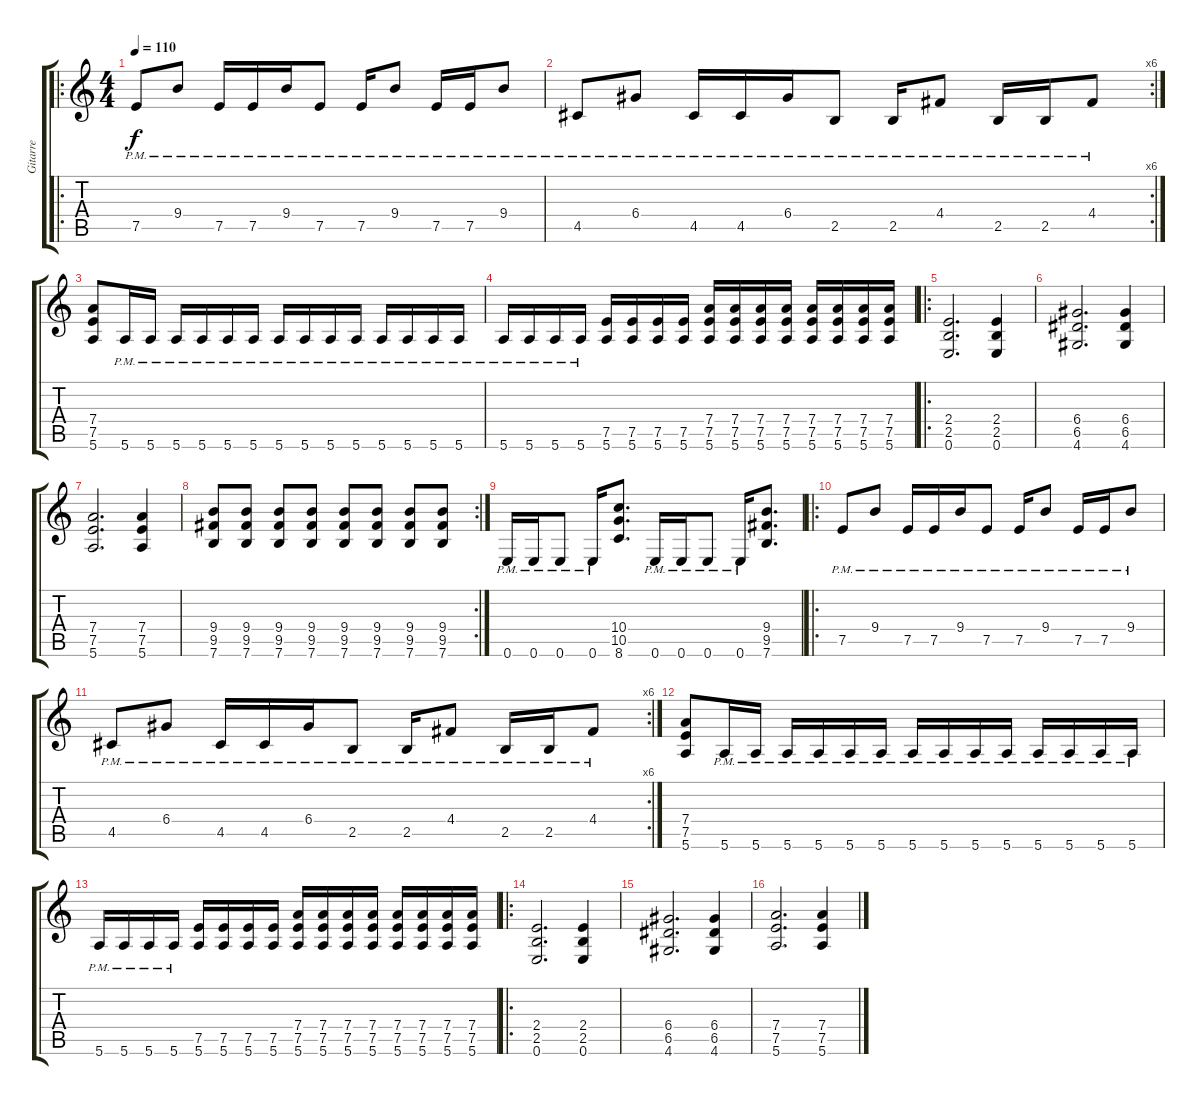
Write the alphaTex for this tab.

\track ("Gitarre" "Gitarre") {instrument distortionguitar}
\staff {score tabs}
\tuning (E4 B3 G3 D3 A2 E2) {hide}
\ro
\ts (4 4)
\tempo 110
\clef g2
\ks c
7.5{pm}.8{dy f instrument distortionguitar} 9.4{pm}.8 7.5{pm}.16 7.5{pm}.16 9.4{pm}.16 7.5{pm}.8 7.5{pm}.16 9.4{pm}.8 7.5{pm}.16 7.5{pm}.16 9.4{pm}.8 |
\rc 6
4.5{pm}.8 6.4{pm}.8 4.5{pm}.16 4.5{pm}.16 6.4{pm}.16 2.5{pm}.8 2.5{pm}.16 4.4{pm}.8 2.5{pm}.16 2.5{pm}.16 4.4{pm}.8 |
(7.4 7.5 5.6).8 5.6{pm}.16 5.6{pm}.16 5.6{pm}.16 5.6{pm}.16 5.6{pm}.16 5.6{pm}.16 5.6{pm}.16 5.6{pm}.16 5.6{pm}.16 5.6{pm}.16 5.6{pm}.16 5.6{pm}.16 5.6{pm}.16 5.6{pm}.16 |
5.6{pm}.16 5.6{pm}.16 5.6{pm}.16 5.6{pm}.16 (7.5 5.6).16 (7.5 5.6).16 (7.5 5.6).16 (7.5 5.6).16 (7.4 7.5 5.6).16 (7.4 7.5 5.6).16 (7.4 7.5 5.6).16 (7.4 7.5 5.6).16 (7.4 7.5 5.6).16 (7.4 7.5 5.6).16 (7.4 7.5 5.6).16 (7.4 7.5 5.6).16 |
\ro
(2.4 2.5 0.6).2{d} (2.4 2.5 0.6).4 |
(6.4 6.5 4.6).2{d} (6.4 6.5 4.6).4 |
(7.4 7.5 5.6).2{d} (7.4 7.5 5.6).4 |
\rc 2
(9.4 9.5 7.6).8 (9.4 9.5 7.6).8 (9.4 9.5 7.6).8 (9.4 9.5 7.6).8 (9.4 9.5 7.6).8 (9.4 9.5 7.6).8 (9.4 9.5 7.6).8 (9.4 9.5 7.6).8 |
0.6{pm}.16 0.6{pm}.16 0.6{pm}.8 0.6{pm}.16 (10.4 10.5 8.6).8{d} 0.6{pm}.16 0.6{pm}.16 0.6{pm}.8 0.6{pm}.16 (9.4 9.5 7.6).8{d} |
\ro
7.5{pm}.8 9.4{pm}.8 7.5{pm}.16 7.5{pm}.16 9.4{pm}.16 7.5{pm}.8 7.5{pm}.16 9.4{pm}.8 7.5{pm}.16 7.5{pm}.16 9.4{pm}.8 |
\rc 6
4.5{pm}.8 6.4{pm}.8 4.5{pm}.16 4.5{pm}.16 6.4{pm}.16 2.5{pm}.8 2.5{pm}.16 4.4{pm}.8 2.5{pm}.16 2.5{pm}.16 4.4{pm}.8 |
(7.4 7.5 5.6).8 5.6{pm}.16 5.6{pm}.16 5.6{pm}.16 5.6{pm}.16 5.6{pm}.16 5.6{pm}.16 5.6{pm}.16 5.6{pm}.16 5.6{pm}.16 5.6{pm}.16 5.6{pm}.16 5.6{pm}.16 5.6{pm}.16 5.6{pm}.16 |
5.6{pm}.16 5.6{pm}.16 5.6{pm}.16 5.6{pm}.16 (7.5 5.6).16 (7.5 5.6).16 (7.5 5.6).16 (7.5 5.6).16 (7.4 7.5 5.6).16 (7.4 7.5 5.6).16 (7.4 7.5 5.6).16 (7.4 7.5 5.6).16 (7.4 7.5 5.6).16 (7.4 7.5 5.6).16 (7.4 7.5 5.6).16 (7.4 7.5 5.6).16 |
\ro
(2.4 2.5 0.6).2{d} (2.4 2.5 0.6).4 |
(6.4 6.5 4.6).2{d} (6.4 6.5 4.6).4 |
(7.4 7.5 5.6).2{d} (7.4 7.5 5.6).4
